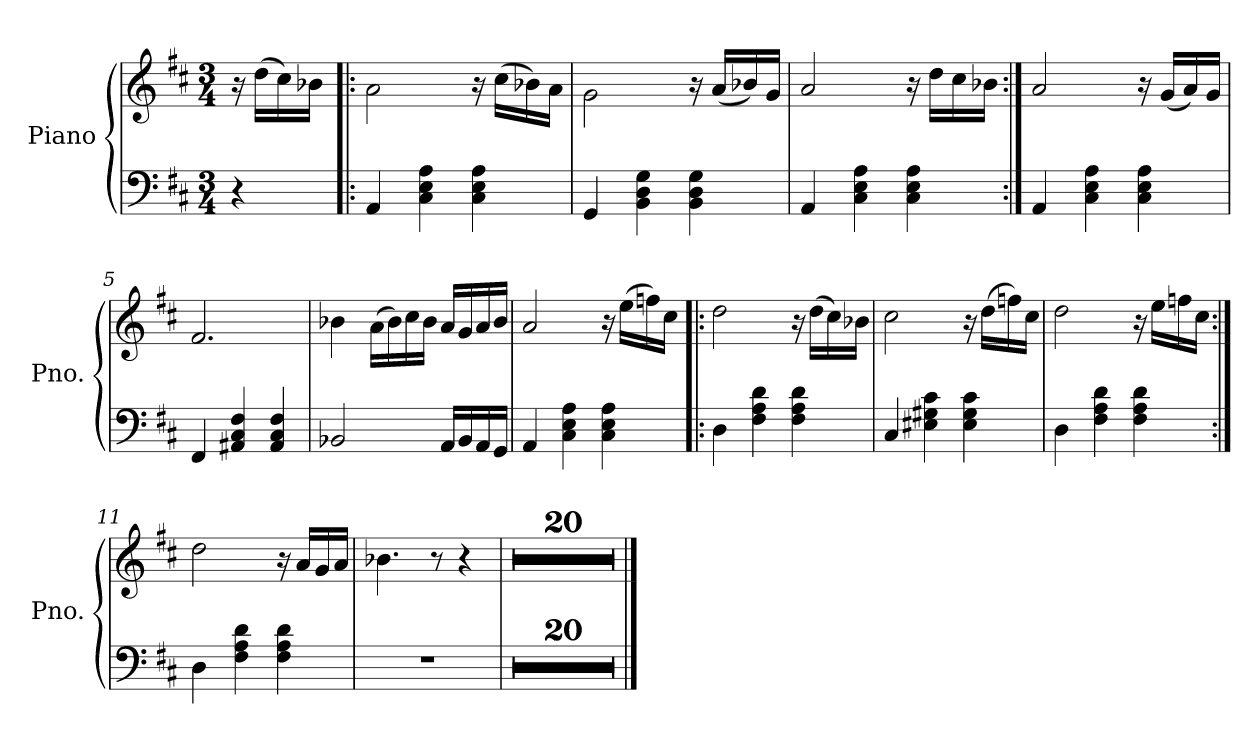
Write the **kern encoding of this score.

**kern	**kern
*part1	*part1
*staff2	*staff1
*I"Piano	*
*I'Pno.	*
*clefF4	*clefG2
*k[f#c#]	*k[f#c#]
*M3/4	*M3/4
=	=
4r	16r
.	(>16dd\LL
.	16cc#\)
.	16b-X\JJ
=1!|:	=1!|:
4AA/	2a\
4C#\ 4E\ 4A\	.
4C#\ 4E\ 4A\	16r
.	(>16cc#\LL
.	16b-X\)
.	16a\JJ
=2	=2
4GG/	2g\
4BB\ 4D\ 4G\	.
4BB\ 4D\ 4G\	16r
.	(<16a/LL
.	16b-X/)
.	16g/JJ
=3	=3
4AA/	2a/
4C#\ 4E\ 4A\	.
4C#\ 4E\ 4A\	16r
.	16dd\LL
.	16cc#\
.	16b-X\JJ
=4:|!	=4:|!
4AA/	2a/
4C#\ 4E\ 4A\	.
4C#\ 4E\ 4A\	16r
.	(<16g/LL
.	16a/)
.	16g/JJ
=5	=5
4FF#/	2.f#/
4AA#X/ 4C#/ 4F#/	.
4AA#/ 4C#/ 4F#/	.
!!LO:LB:g=z
=6	=6
2BB-X/	4b-X\
.	(>16a\LL
.	16b-\)
.	16cc#\
.	16b-\JJ
16AA/LL	16a/LL
16BB-/	16g/
16AA/	16a/
16GG/JJ	16b-/JJ
=7	=7
4AA/	2a/
4C#\ 4E\ 4A\	.
4C#\ 4E\ 4A\	16r
.	(>16ee\LL
.	16ffn\)
.	16cc#\JJ
=8!|:	=8!|:
4D\	2dd\
4F#\ 4A\ 4d\	.
4F#\ 4A\ 4d\	16r
.	(>16dd\LL
.	16cc#\)
.	16b-X\JJ
=9	=9
4C#/	2cc#\
4E#X\ 4G#X\ 4c#\	.
4E#\ 4G#\ 4c#\	16r
.	(>16dd\LL
.	16ffn\)
.	16cc#\JJ
=10	=10
4D\	2dd\
4F#\ 4A\ 4d\	.
4F#\ 4A\ 4d\	16r
.	16ee\LL
.	16ffn\
.	16cc#\JJ
!!LO:LB:g=z
=11:|!	=11:|!
4D\	2dd\
4F#\ 4A\ 4d\	.
4F#\ 4A\ 4d\	16r
.	16a/LL
.	16g/
.	16a/JJ
=12	=12
2.r	4.b-X\
.	8r
.	4r
=13	=13
2.r	2.r
=14	=14
2.r	2.r
=15	=15
2.r	2.r
=16	=16
2.r	2.r
=17	=17
2.r	2.r
=18	=18
2.r	2.r
=19	=19
2.r	2.r
=20	=20
2.r	2.r
=21	=21
2.r	2.r
=22	=22
2.r	2.r
=23	=23
2.r	2.r
=24	=24
2.r	2.r
=25	=25
2.r	2.r
=26	=26
2.r	2.r
=27	=27
2.r	2.r
=28	=28
2.r	2.r
!!LO:LB:g=z
=29	=29
2.r	2.r
=30	=30
2.r	2.r
=31	=31
2.r	2.r
=32	=32
2.r	2.r
==	==
*-	*-
